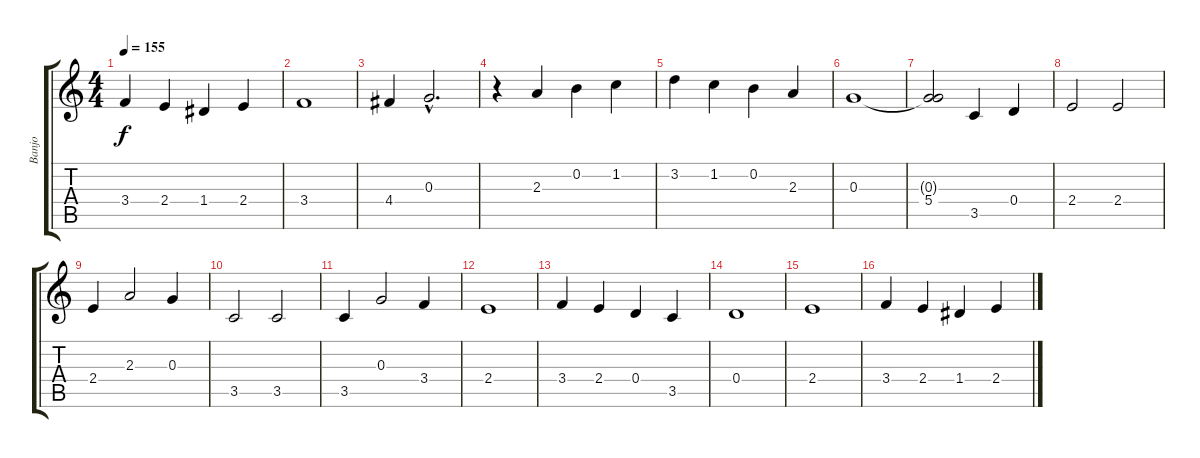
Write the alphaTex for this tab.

\track ("Banjo" "Banjo") {instrument banjo}
\staff {score tabs}
\tuning (E4 B3 G3 D3 A2 E2) {hide}
\displaytranspose 12
\ts (4 4)
\tempo 155
\clef g2
\ks c
3.4.4{dy f} 2.4.4 1.4.4 2.4.4 |
3.4.1 |
4.4.4 0.3{hac}.2{d} |
r.4 2.3.4 0.2.4 1.2.4 |
3.2.4 1.2.4 0.2.4 2.3.4 |
0.3.1 |
(0.3{t} 5.4).2 3.5.4 0.4.4 |
2.4.2 2.4.2 |
2.4.4 2.3.2 0.3.4 |
3.5.2 3.5.2 |
3.5.4 0.3.2 3.4.4 |
2.4.1 |
3.4.4 2.4.4 0.4.4 3.5.4 |
0.4.1 |
2.4.1 |
3.4.4 2.4.4 1.4.4 2.4.4
